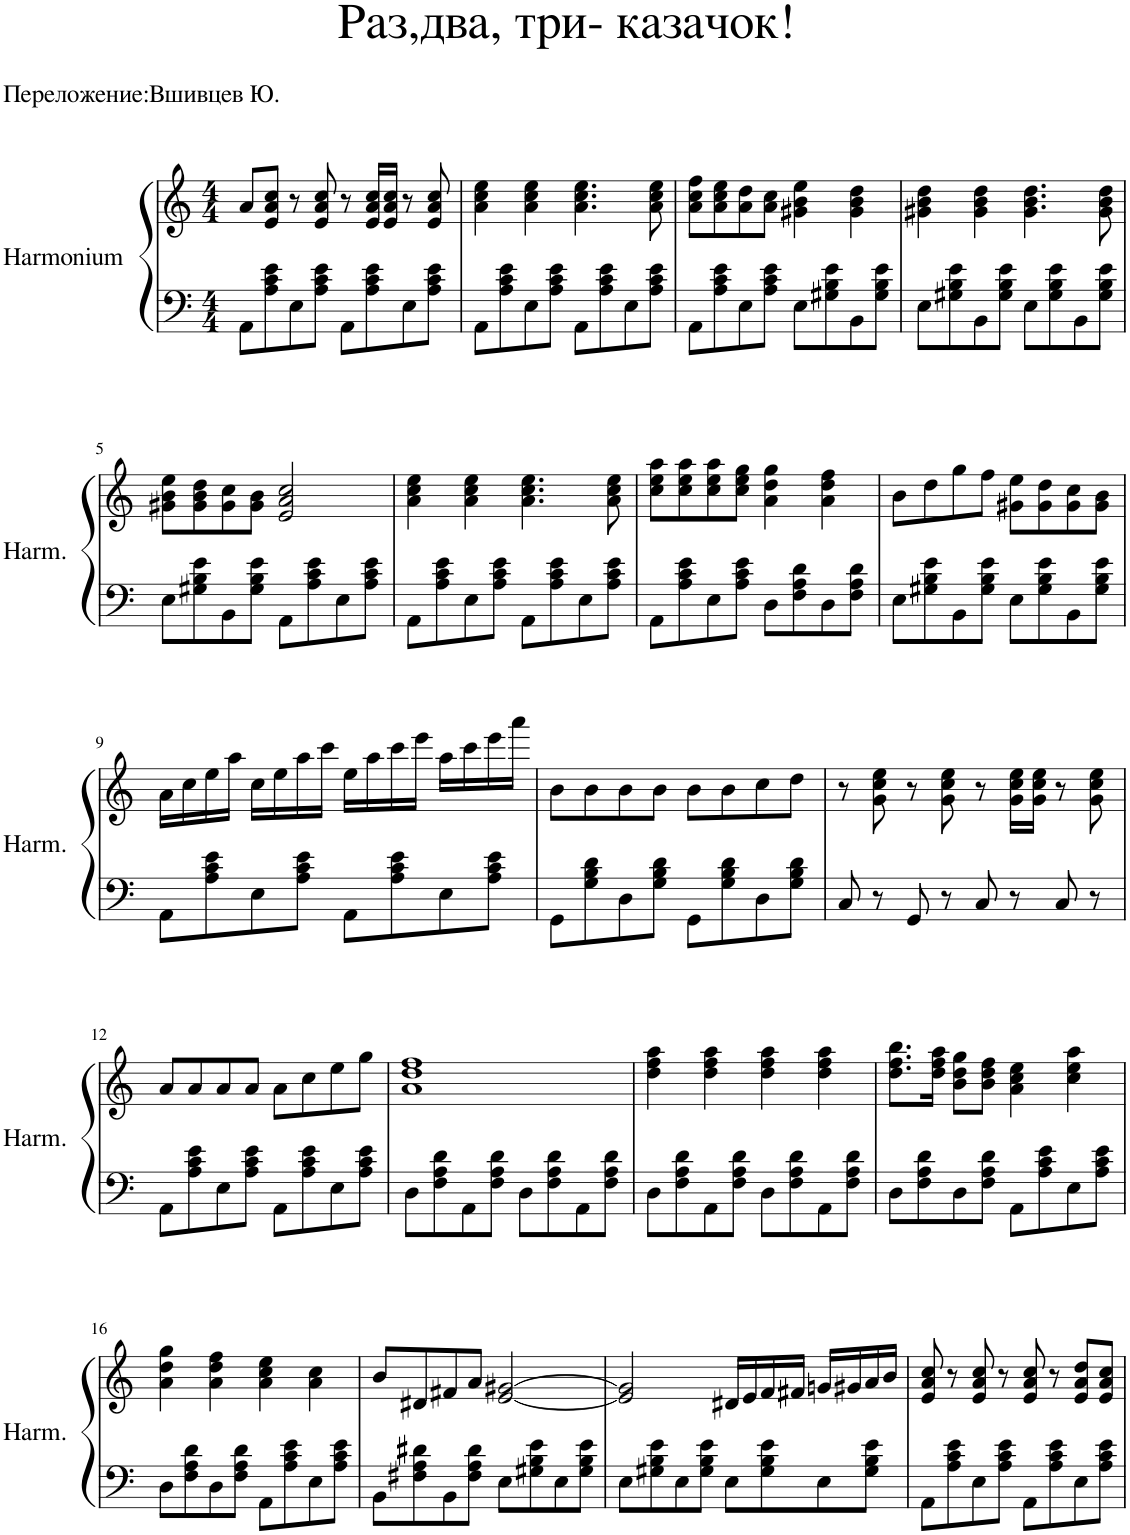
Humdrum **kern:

**kern	**kern
*part1	*part1
*staff2	*staff1
*I"Harmonium	*
*I'Harm.	*
*clefF4	*clefG2
*k[]	*k[]
*M4/4	*M4/4
=1	=1
8AA\L	8a/L
8A\ 8c\ 8e\	8e/ 8a/ 8cc/J
8E\	8r
8A\ 8c\ 8e\J	8e/ 8a/ 8cc/
8AA\L	8r
8A\ 8c\ 8e\	16e/ 16a/ 16cc/LL
.	16e/ 16a/ 16cc/JJ
8E\	8r
8A\ 8c\ 8e\J	8e/ 8a/ 8cc/
=2	=2
8AA\L	4a\ 4cc\ 4ee\
8A\ 8c\ 8e\	.
8E\	4a\ 4cc\ 4ee\
8A\ 8c\ 8e\J	.
8AA\L	4.a\ 4.cc\ 4.ee\
8A\ 8c\ 8e\	.
8E\	.
8A\ 8c\ 8e\J	8a\ 8cc\ 8ee\
=3	=3
8AA\L	8a\ 8cc\ 8ff\L
8A\ 8c\ 8e\	8a\ 8cc\ 8ee\
8E\	8a\ 8dd\
8A\ 8c\ 8e\J	8a\ 8cc\J
8E\L	4g#X\ 4b\ 4ee\
8G#X\ 8B\ 8e\	.
8BB\	4g#\ 4b\ 4dd\
8G#\ 8B\ 8e\J	.
=4	=4
8E\L	4g#X\ 4b\ 4dd\
8G#X\ 8B\ 8e\	.
8BB\	4g#\ 4b\ 4dd\
8G#\ 8B\ 8e\J	.
8E\L	4.g#\ 4.b\ 4.dd\
8G#\ 8B\ 8e\	.
8BB\	.
8G#\ 8B\ 8e\J	8g#\ 8b\ 8dd\
!!LO:LB:g=z
=5	=5
8E\L	8g#X\ 8b\ 8ee\L
8G#X\ 8B\ 8e\	8g#\ 8b\ 8dd\
8BB\	8g#\ 8cc\
8G#\ 8B\ 8e\J	8g#\ 8b\J
8AA\L	2e/ 2a/ 2cc/
8A\ 8c\ 8e\	.
8E\	.
8A\ 8c\ 8e\J	.
=6	=6
8AA\L	4a\ 4cc\ 4ee\
8A\ 8c\ 8e\	.
8E\	4a\ 4cc\ 4ee\
8A\ 8c\ 8e\J	.
8AA\L	4.a\ 4.cc\ 4.ee\
8A\ 8c\ 8e\	.
8E\	.
8A\ 8c\ 8e\J	8a\ 8cc\ 8ee\
=7	=7
8AA\L	8cc\ 8ee\ 8aa\L
8A\ 8c\ 8e\	8cc\ 8ee\ 8aa\
8E\	8cc\ 8ee\ 8aa\
8A\ 8c\ 8e\J	8cc\ 8ee\ 8gg\J
8D\L	4a\ 4dd\ 4gg\
8F\ 8A\ 8d\	.
8D\	4a\ 4dd\ 4ff\
8F\ 8A\ 8d\J	.
=8	=8
8E\L	8b\L
8G#X\ 8B\ 8e\	8dd\
8BB\	8gg\
8G#\ 8B\ 8e\J	8ff\J
8E\L	8g#X\ 8ee\L
8G#\ 8B\ 8e\	8g#\ 8dd\
8BB\	8g#\ 8cc\
8G#\ 8B\ 8e\J	8g#\ 8b\J
!!LO:LB:g=z
=9	=9
8AA\L	16a\LL
.	16cc\
8A\ 8c\ 8e\	16ee\
.	16aa\JJ
8E\	16cc\LL
.	16ee\
8A\ 8c\ 8e\J	16aa\
.	16ccc\JJ
8AA\L	16ee\LL
.	16aa\
8A\ 8c\ 8e\	16ccc\
.	16eee\JJ
8E\	16aa\LL
.	16ccc\
8A\ 8c\ 8e\J	16eee\
.	16aaa\JJ
=10	=10
8GG\L	8b\L
8G\ 8B\ 8d\	8b\
8D\	8b\
8G\ 8B\ 8d\J	8b\J
8GG\L	8b\L
8G\ 8B\ 8d\	8b\
8D\	8cc\
8G\ 8B\ 8d\J	8dd\J
=11	=11
8C/	8r
8r	8g\ 8cc\ 8ee\
8GG/	8r
8r	8g\ 8cc\ 8ee\
8C/	8r
8r	16g\ 16cc\ 16ee\LL
.	16g\ 16cc\ 16ee\JJ
8C/	8r
8r	8g\ 8cc\ 8ee\
!!LO:LB:g=z
=12	=12
8AA\L	8a/L
8A\ 8c\ 8e\	8a/
8E\	8a/
8A\ 8c\ 8e\J	8a/J
8AA\L	8a\L
8A\ 8c\ 8e\	8cc\
8E\	8ee\
8A\ 8c\ 8e\J	8gg\J
=13	=13
8D\L	1a 1dd 1ff
8F\ 8A\ 8d\	.
8AA\	.
8F\ 8A\ 8d\J	.
8D\L	.
8F\ 8A\ 8d\	.
8AA\	.
8F\ 8A\ 8d\J	.
=14	=14
8D\L	4dd\ 4ff\ 4aa\
8F\ 8A\ 8d\	.
8AA\	4dd\ 4ff\ 4aa\
8F\ 8A\ 8d\J	.
8D\L	4dd\ 4ff\ 4aa\
8F\ 8A\ 8d\	.
8AA\	4dd\ 4ff\ 4aa\
8F\ 8A\ 8d\J	.
=15	=15
8D\L	8.dd\ 8.ff\ 8.bb\L
8F\ 8A\ 8d\	.
.	16dd\ 16ff\ 16aa\Jk
8D\	8b\ 8dd\ 8gg\L
8F\ 8A\ 8d\J	8b\ 8dd\ 8ff\J
8AA\L	4a\ 4cc\ 4ee\
8A\ 8c\ 8e\	.
8E\	4cc\ 4ee\ 4aa\
8A\ 8c\ 8e\J	.
!!LO:LB:g=z
=16	=16
8D\L	4a\ 4dd\ 4gg\
8F\ 8A\ 8d\	.
8D\	4a\ 4dd\ 4ff\
8F\ 8A\ 8d\J	.
8AA\L	4a\ 4cc\ 4ee\
8A\ 8c\ 8e\	.
8E\	4a\ 4cc\
8A\ 8c\ 8e\J	.
=17	=17
8BB\L	8b/L
8F#X\ 8A\ 8d#X\	8d#X/
8BB\	8f#X/
8F#\ 8A\ 8d#\J	8a/J
8E\L	[2e/ [2g#X/
8G#X\ 8B\ 8e\	.
8E\	.
8G#\ 8B\ 8e\J	.
=18	=18
8E\L	2e/] 2g#/]
8G#X\ 8B\ 8e\	.
8E\	.
8G#\ 8B\ 8e\J	.
8E\L	16d#X/LL
.	16e/
8G#\ 8B\ 8e\	16f/
.	16f#X/JJ
8E\	16gn/LL
.	16g#X/
8G#\ 8B\ 8e\J	16a/
.	16b/JJ
=19	=19
8AA\L	8e/ 8a/ 8cc/
8A\ 8c\ 8e\	8r
8E\	8e/ 8a/ 8cc/
8A\ 8c\ 8e\J	8r
8AA\L	8e/ 8a/ 8cc/
8A\ 8c\ 8e\	8r
8E\	8e/ 8a/ 8dd/L
8A\ 8c\ 8e\J	8e/ 8a/ 8cc/J
=	=
*-	*-
